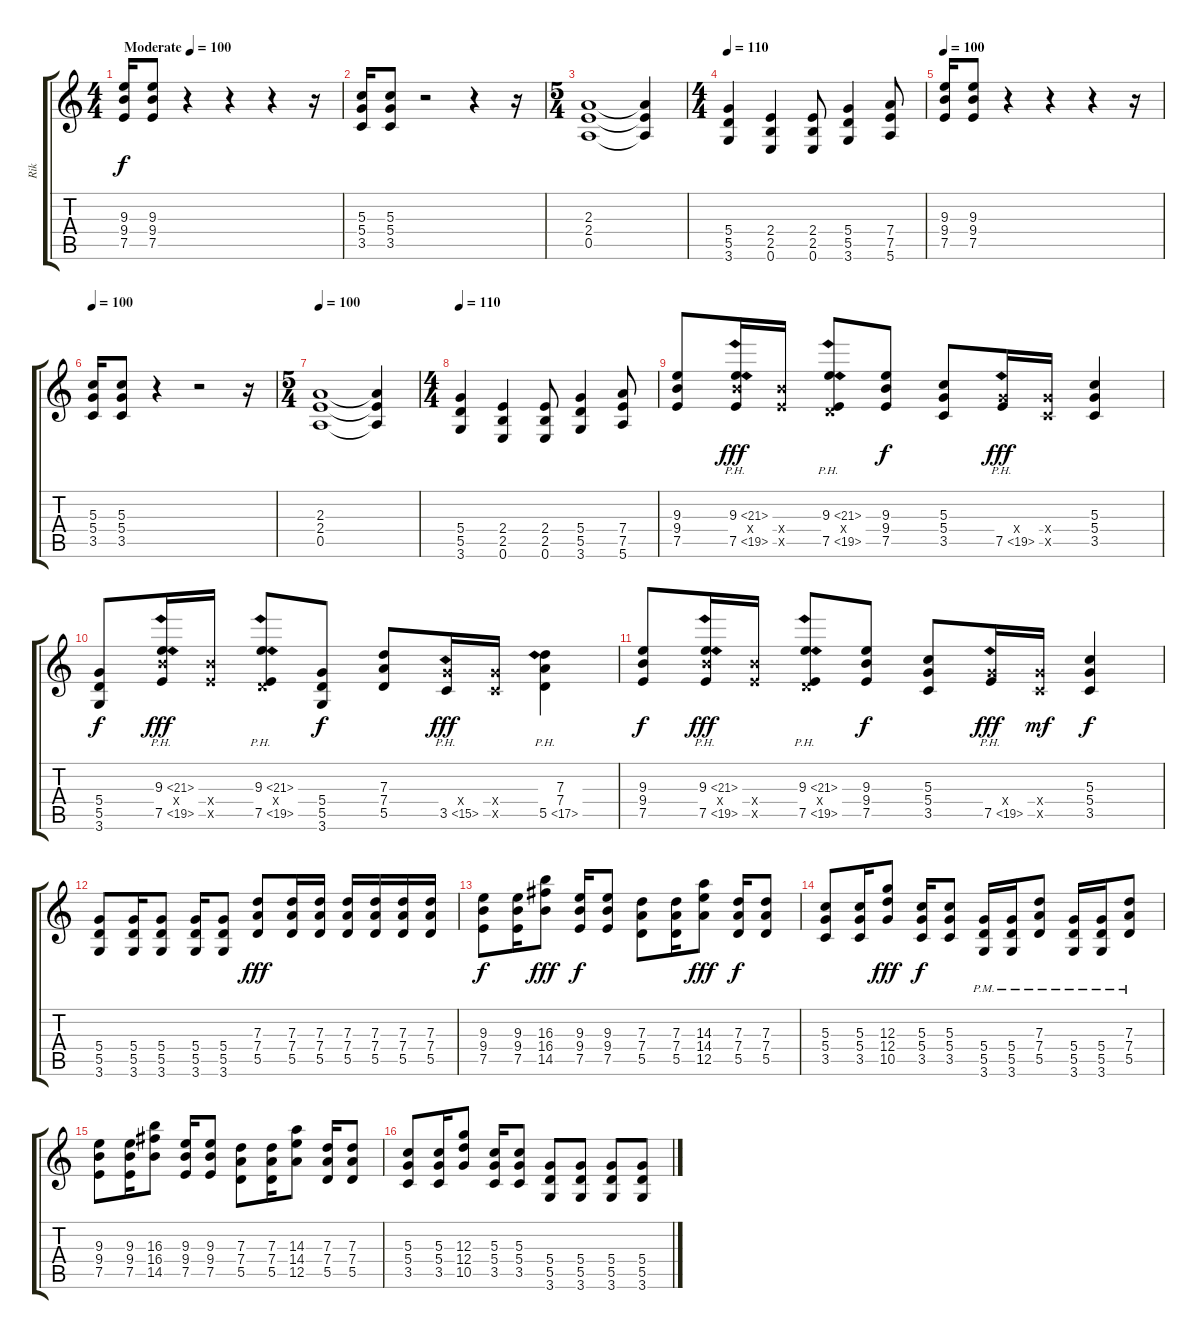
\track ("Rik" "Rik") {instrument overdrivenguitar}
\staff {score tabs}
\tuning (E4 B3 G3 D3 A2 E2) {hide}
\ts (4 4)
\tempo (100 "Moderate")
\clef g2
\ks c
(9.3 9.4 7.5).16{dy f instrument overdrivenguitar} (9.3 9.4 7.5).8 r.4 r.4 r.4 r.16 |
(5.3 5.4 3.5).16 (5.3 5.4 3.5).8 r.2 r.4 r.16 |
\ts (5 4)
(2.3 2.4 0.5).1 (2.3{t} 2.4{t} 0.5{t}).4 |
\ts (4 4)
\tempo 110
(5.4 5.5 3.6).4 (2.4 2.5 0.6).4 (2.4 2.5 0.6).8 (5.4 5.5 3.6).4 (7.4 7.5 5.6).8 |
\tempo 100
(9.3 9.4 7.5).16 (9.3 9.4 7.5).8 r.4 r.4 r.4 r.16 |
\tempo 100
(5.3 5.4 3.5).16 (5.3 5.4 3.5).8 r.4 r.2 r.16 |
\ts (5 4)
\tempo 100
(2.3 2.4 0.5).1 (2.3{t} 2.4{t} 0.5{t}).4 |
\ts (4 4)
\tempo 110
(5.4 5.5 3.6).4 (2.4 2.5 0.6).4 (2.4 2.5 0.6).8 (5.4 5.5 3.6).4 (7.4 7.5 5.6).8 |
(9.3 9.4 7.5).8 (9.3{ph 12} 9.4{x} 7.5{ph 12}).16{dy fff} (9.4{x} 7.5{x}).16 (9.3{ph 12} 0.4{x} 7.5{ph 12}).8 (9.3 9.4 7.5).8{dy f} (5.3 5.4 3.5).8 (5.4{x} 7.5{ph 12}).16{dy fff} (5.4{x} 3.5{x}).16 (5.3 5.4 3.5).4 |
(5.4 5.5 3.6).8{dy f} (9.3{ph 12} 9.4{x} 7.5{ph 12}).16{dy fff} (9.4{x} 7.5{x}).16 (9.3{ph 12} 0.4{x} 7.5{ph 12}).8 (5.4 5.5 3.6).8{dy f} (7.3 7.4 5.5).8 (5.4{x} 3.5{ph 12}).16{dy fff} (5.4{x} 3.5{x}).16 (7.3 7.4 5.5{ph 12}).4 |
(9.3 9.4 7.5).8{dy f} (9.3{ph 12} 9.4{x} 7.5{ph 12}).16{dy fff} (9.4{x} 7.5{x}).16 (9.3{ph 12} 0.4{x} 7.5{ph 12}).8 (9.3 9.4 7.5).8{dy f} (5.3 5.4 3.5).8 (5.4{x} 7.5{ph 12}).16{dy fff} (5.4{x} 3.5{x}).16{dy mf} (5.3 5.4 3.5).4{dy f} |
(5.4 5.5 3.6).8 (5.4 5.5 3.6).16 (5.4 5.5 3.6).8 (5.4 5.5 3.6).16 (5.4 5.5 3.6).8 (7.3 7.4 5.5).8{dy fff} (7.3 7.4 5.5).16 (7.3 7.4 5.5).16 (7.3 7.4 5.5).16 (7.3 7.4 5.5).16 (7.3 7.4 5.5).16 (7.3 7.4 5.5).16 |
(9.3 9.4 7.5).8{dy f} (9.3 9.4 7.5).16 (16.3 16.4 14.5).8{dy fff} (9.3 9.4 7.5).16{dy f} (9.3 9.4 7.5).8 (7.3 7.4 5.5).8 (7.3 7.4 5.5).16 (14.3 14.4 12.5).8{dy fff} (7.3 7.4 5.5).16{dy f} (7.3 7.4 5.5).8 |
(5.3 5.4 3.5).8 (5.3 5.4 3.5).16 (12.3 12.4 10.5).8{dy fff} (5.3 5.4 3.5).16{dy f} (5.3 5.4 3.5).8 (5.4{pm} 5.5{pm} 3.6{pm}).16 (5.4{pm} 5.5{pm} 3.6{pm}).16 (7.3 7.4 5.5{pm}).8 (5.4{pm} 5.5{pm} 3.6{pm}).16 (5.4{pm} 5.5{pm} 3.6{pm}).16 (7.3 7.4 5.5{pm}).8 |
(9.3 9.4 7.5).8 (9.3 9.4 7.5).16 (16.3 16.4 14.5).8 (9.3 9.4 7.5).16 (9.3 9.4 7.5).8 (7.3 7.4 5.5).8 (7.3 7.4 5.5).16 (14.3 14.4 12.5).8 (7.3 7.4 5.5).16 (7.3 7.4 5.5).8 |
(5.3 5.4 3.5).8 (5.3 5.4 3.5).16 (12.3 12.4 10.5).8 (5.3 5.4 3.5).16 (5.3 5.4 3.5).8 (5.4 5.5 3.6).8 (5.4 5.5 3.6).8 (5.4 5.5 3.6).8 (5.4 5.5 3.6).8
